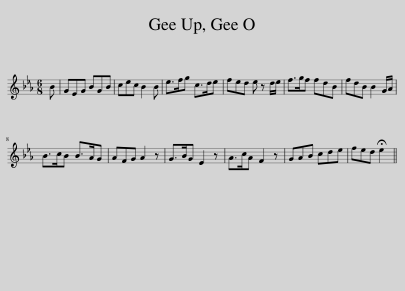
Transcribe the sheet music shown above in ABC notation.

X:1
L:1/8
M:6/8
I:linebreak $
K:Eb
V:1 treble
V:1
 B | GEG BGB | cec B2 B | e>fg c>de | fed e z d/e/ | %5
 f>gf fdB | fdB B2 G/A/ |$ B>cB B>AG | AFG A2 z | G>BG E2 z | %10
 A>cA F2 z | GAB cde | fed !fermata!e2 || %13
